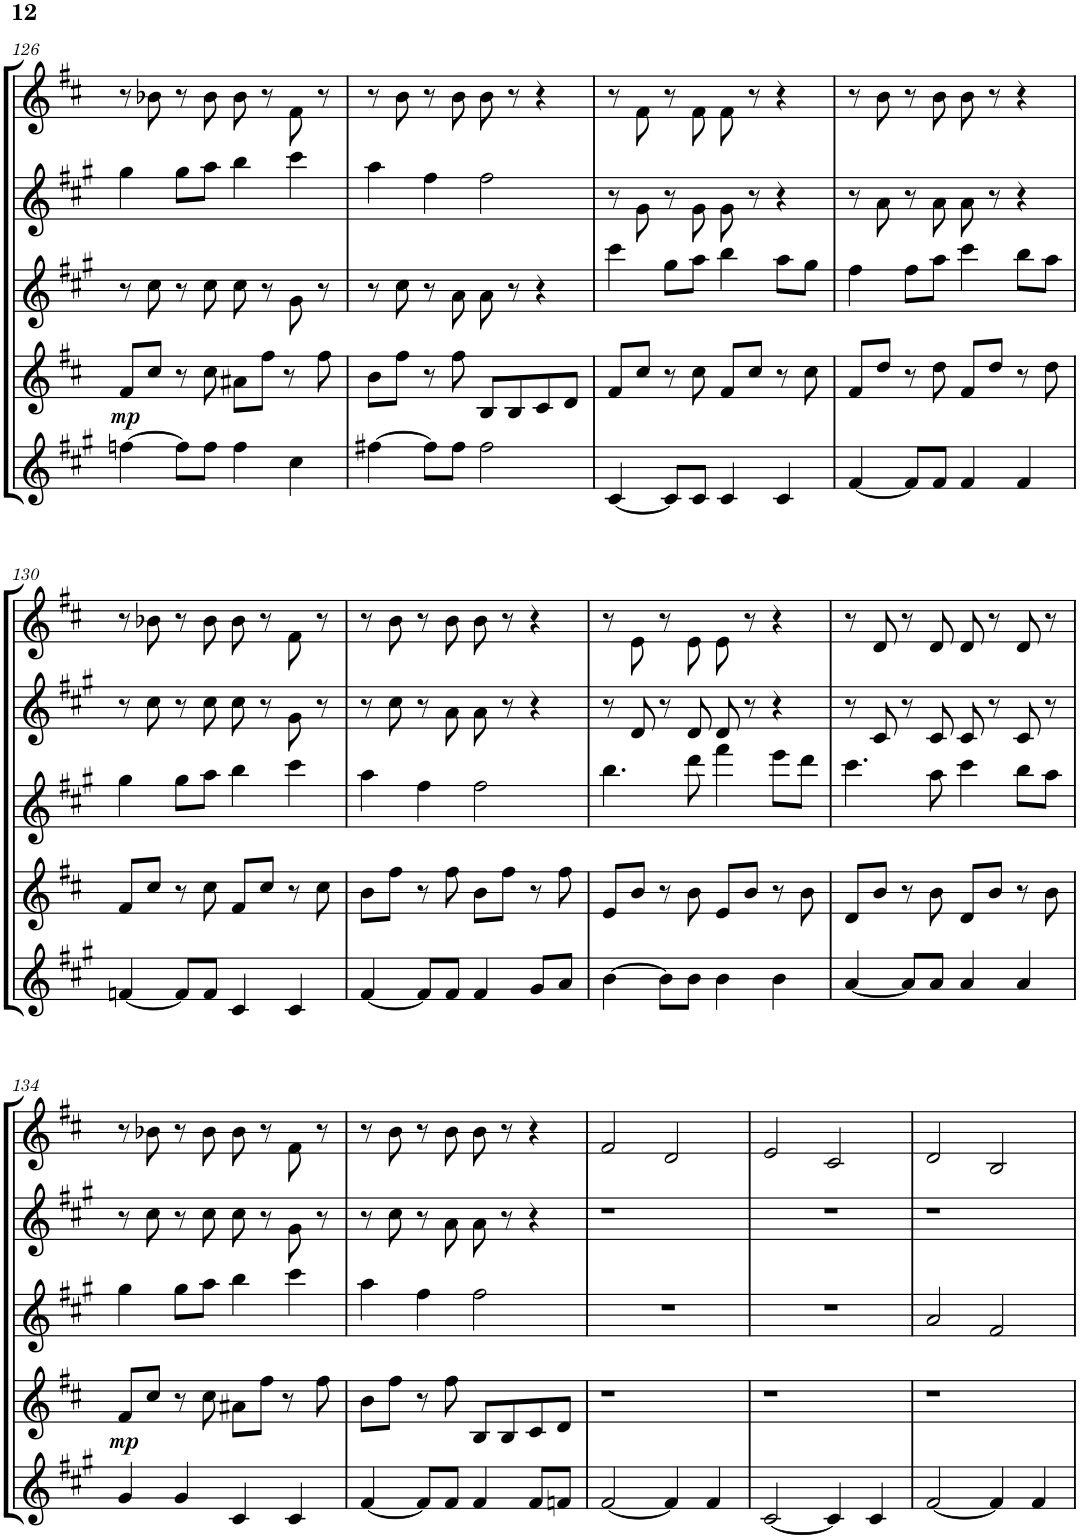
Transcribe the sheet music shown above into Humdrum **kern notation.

**kern	**kern	**dynam	**kern	**kern	**kern
*part5	*part4	*part4	*part3	*part2	*part1
*staff5	*staff4	*staff4	*staff3	*staff2	*staff1
*I"Baritone Saxophone	*I"Tenor Saxophone	*	*I"Alto Saxophone	*I"Alto Saxophone	*I"Soprano Saxophone
*I'Bar Sax	*I'T Sax	*	*I'A Sax	*I'A Sax	*I'S Sax
!!LO:PB:g=z
*clefG2	*clefG2	*	*clefG2	*clefG2	*clefG2
*Trd12c21	*Trd8c14	*	*Trd5c9	*Trd5c9	*Trd1c2
*k[f#c#g#]	*k[f#c#]	*	*k[f#c#g#]	*k[f#c#g#]	*k[f#c#]
*M4/4	*M4/4	*	*M4/4	*M4/4	*M4/4
=126	=126	=126	=126	=126	=126
!	!	!LO:DY:b	!	!	!
[4ffn\	8f#/L	mp	8r	4gg#\	8r
.	8cc#/J	.	8cc#\	.	8b-X\
8ff\L]	8r	.	8r	8gg#\L	8r
8ff\J	8cc#\	.	8cc#\	8aa\J	8b-\
4ff\	8a#X\L	.	8cc#\	4bb\	8b-\
.	8ff#\J	.	8r	.	8r
4cc#\	8r	.	8g#\	4ccc#\	8f#\
.	8ff#\	.	8r	.	8r
=127	=127	=127	=127	=127	=127
[4ff#X\	8b\L	.	8r	4aa\	8r
.	8ff#\J	.	8cc#\	.	8b\
8ff#\L]	8r	.	8r	4ff#\	8r
8ff#\J	8ff#\	.	8a\	.	8b\
2ff#\	8B/L	.	8a\	2ff#\	8b\
.	8B/	.	8r	.	8r
.	8c#/	.	4r	.	4r
.	8d/J	.	.	.	.
=128	=128	=128	=128	=128	=128
[4c#/	8f#/L	.	4ccc#\	8r	8r
.	8cc#/J	.	.	8g#\	8f#\
8c#/L]	8r	.	8gg#\L	8r	8r
8c#/J	8cc#\	.	8aa\J	8g#\	8f#\
4c#/	8f#/L	.	4bb\	8g#\	8f#\
.	8cc#/J	.	.	8r	8r
4c#/	8r	.	8aa\L	4r	4r
.	8cc#\	.	8gg#\J	.	.
=129	=129	=129	=129	=129	=129
[4f#/	8f#/L	.	4ff#\	8r	8r
.	8dd/J	.	.	8a\	8b\
8f#/L]	8r	.	8ff#\L	8r	8r
8f#/J	8dd\	.	8aa\J	8a\	8b\
4f#/	8f#/L	.	4ccc#\	8a\	8b\
.	8dd/J	.	.	8r	8r
4f#/	8r	.	8bb\L	4r	4r
.	8dd\	.	8aa\J	.	.
!!LO:LB:g=z
=130	=130	=130	=130	=130	=130
[4fn/	8f#/L	.	4gg#\	8r	8r
.	8cc#/J	.	.	8cc#\	8b-X\
8f/L]	8r	.	8gg#\L	8r	8r
8f/J	8cc#\	.	8aa\J	8cc#\	8b-\
4c#/	8f#/L	.	4bb\	8cc#\	8b-\
.	8cc#/J	.	.	8r	8r
4c#/	8r	.	4ccc#\	8g#\	8f#\
.	8cc#\	.	.	8r	8r
=131	=131	=131	=131	=131	=131
[4f#/	8b\L	.	4aa\	8r	8r
.	8ff#\J	.	.	8cc#\	8b\
8f#/L]	8r	.	4ff#\	8r	8r
8f#/J	8ff#\	.	.	8a\	8b\
4f#/	8b\L	.	2ff#\	8a\	8b\
.	8ff#\J	.	.	8r	8r
8g#/L	8r	.	.	4r	4r
8a/J	8ff#\	.	.	.	.
=132	=132	=132	=132	=132	=132
[4b\	8e/L	.	4.bb\	8r	8r
.	8b/J	.	.	8d/	8e\
8b\L]	8r	.	.	8r	8r
8b\J	8b\	.	8ddd\	8d/	8e\
4b\	8e/L	.	4fff#\	8d/	8e\
.	8b/J	.	.	8r	8r
4b\	8r	.	8eee\L	4r	4r
.	8b\	.	8ddd\J	.	.
=133	=133	=133	=133	=133	=133
[4a/	8d/L	.	4.ccc#\	8r	8r
.	8b/J	.	.	8c#/	8d/
8a/L]	8r	.	.	8r	8r
8a/J	8b\	.	8aa\	8c#/	8d/
4a/	8d/L	.	4ccc#\	8c#/	8d/
.	8b/J	.	.	8r	8r
4a/	8r	.	8bb\L	8c#/	8d/
.	8b\	.	8aa\J	8r	8r
!!LO:LB:g=z
=134	=134	=134	=134	=134	=134
!	!	!LO:DY:b	!	!	!
4g#/	8f#/L	mp	4gg#\	8r	8r
.	8cc#/J	.	.	8cc#\	8b-X\
4g#/	8r	.	8gg#\L	8r	8r
.	8cc#\	.	8aa\J	8cc#\	8b-\
4c#/	8a#X\L	.	4bb\	8cc#\	8b-\
.	8ff#\J	.	.	8r	8r
4c#/	8r	.	4ccc#\	8g#\	8f#\
.	8ff#\	.	.	8r	8r
=135	=135	=135	=135	=135	=135
[4f#/	8b\L	.	4aa\	8r	8r
.	8ff#\J	.	.	8cc#\	8b\
8f#/L]	8r	.	4ff#\	8r	8r
8f#/J	8ff#\	.	.	8a\	8b\
4f#/	8B/L	.	2ff#\	8a\	8b\
.	8B/	.	.	8r	8r
8f#/L	8c#/	.	.	4r	4r
8fn/J	8d/J	.	.	.	.
=136	=136	=136	=136	=136	=136
[2f#/	1r	.	1r	1r	2f#/
4f#/]	.	.	.	.	2d/
4f#/	.	.	.	.	.
=137	=137	=137	=137	=137	=137
[2c#/	1r	.	1r	1r	2e/
4c#/]	.	.	.	.	2c#/
4c#/	.	.	.	.	.
=138	=138	=138	=138	=138	=138
[2f#/	1r	.	2a/	1r	2d/
4f#/]	.	.	2f#/	.	2B/
4f#/	.	.	.	.	.
=	=	=	=	=	=
*-	*-	*-	*-	*-	*-
